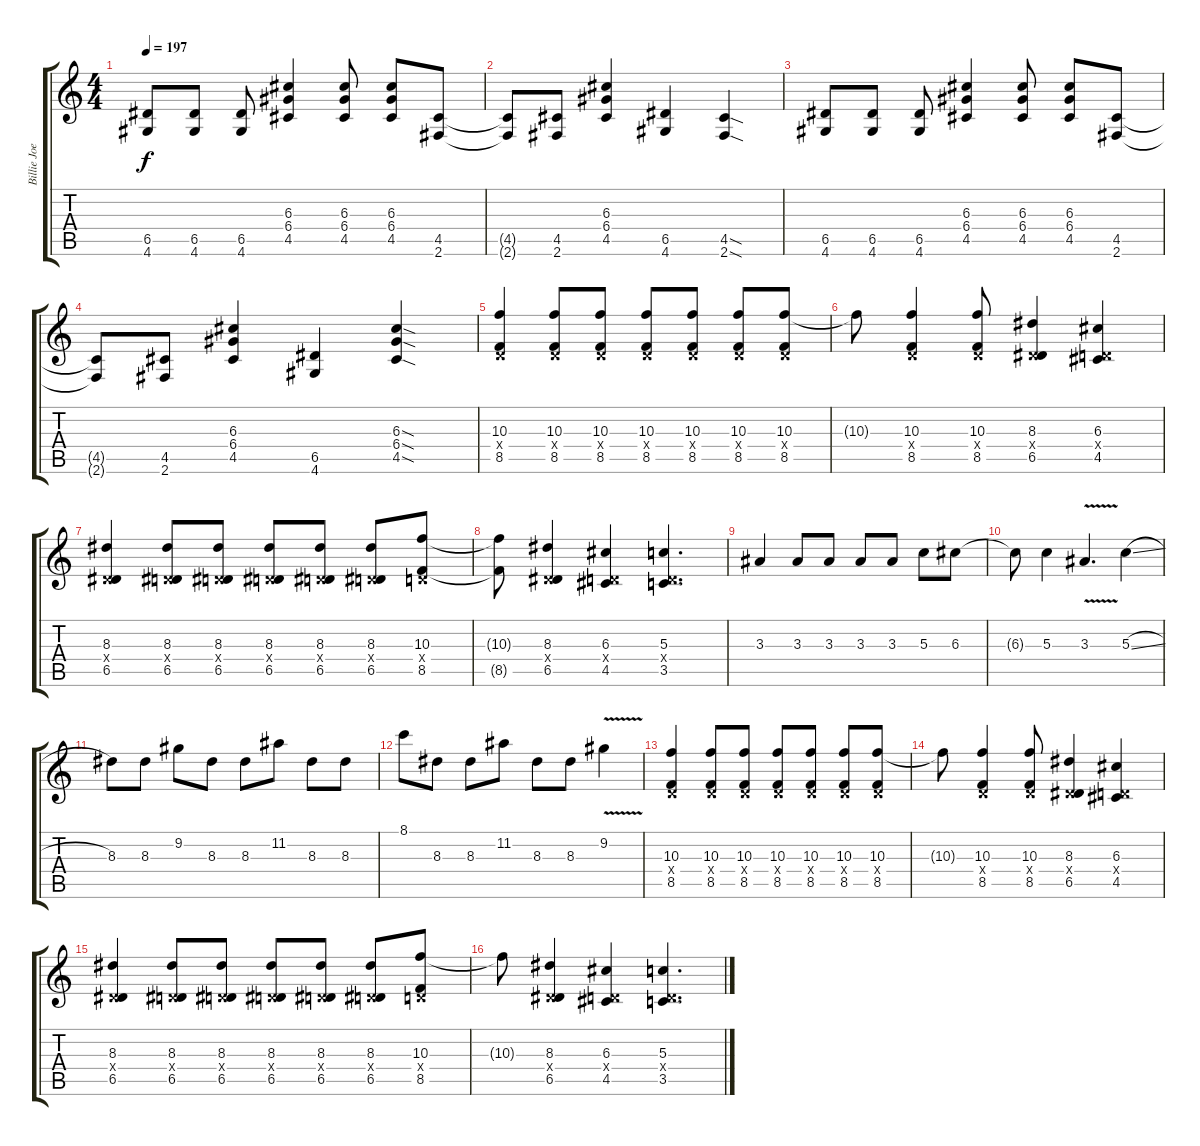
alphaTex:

\track ("Billie Joe (Guitar 1)" "Billie Joe") {instrument overdrivenguitar}
\staff {score tabs}
\tuning (E4 B3 G3 D3 A2 E2) {hide}
\ts (4 4)
\tempo 197
\clef g2
\ks c
(6.5 4.6).8{dy f balance 8} (6.5 4.6).8 (6.5 4.6).8 (6.3 6.4 4.5).4 (6.3 6.4 4.5).8 (6.3 6.4 4.5).8 (4.5 2.6).8 |
(4.5{t} 2.6{t}).8 (4.5 2.6).8 (6.3 6.4 4.5).4 (6.5 4.6).4 (4.5{sod} 2.6{sod}).4 |
(6.5 4.6).8 (6.5 4.6).8 (6.5 4.6).8 (6.3 6.4 4.5).4 (6.3 6.4 4.5).8 (6.3 6.4 4.5).8 (4.5 2.6).8 |
(4.5{t} 2.6{t}).8 (4.5 2.6).8 (6.3 6.4 4.5).4 (6.5 4.6).4 (6.3{sod} 6.4{sod} 4.5{sod}).4 |
(10.3 0.4{x} 8.5).4 (10.3 0.4{x} 8.5).8 (10.3 0.4{x} 8.5).8 (10.3 0.4{x} 8.5).8 (10.3 0.4{x} 8.5).8 (10.3 0.4{x} 8.5).8 (10.3 0.4{x} 8.5).8 |
10.3{t}.8 (10.3 0.4{x} 8.5).4 (10.3 0.4{x} 8.5).8 (8.3 0.4{x} 6.5).4 (6.3 0.4{x} 4.5).4 |
(8.3 0.4{x} 6.5).4 (8.3 0.4{x} 6.5).8 (8.3 0.4{x} 6.5).8 (8.3 0.4{x} 6.5).8 (8.3 0.4{x} 6.5).8 (8.3 0.4{x} 6.5).8 (10.3 0.4{x} 8.5).8 |
(10.3{t} 8.5{t}).8 (8.3 0.4{x} 6.5).4 (6.3 0.4{x} 4.5).4 (5.3 0.4{x} 3.5).4{d} |
3.3.4 3.3.8 3.3.8 3.3.8 3.3.8 5.3.8 6.3.8 |
6.3{t}.8 5.3.4 3.3{v}.4{d} 5.3{sl}.4 |
8.3.8 8.3.8 9.2.8 8.3.8 8.3.8 11.2.8 8.3.8 8.3.8 |
8.1.8 8.3.8 8.3.8 11.2.8 8.3.8 8.3.8 9.2{v}.4 |
(10.3 0.4{x} 8.5).4 (10.3 0.4{x} 8.5).8 (10.3 0.4{x} 8.5).8 (10.3 0.4{x} 8.5).8 (10.3 0.4{x} 8.5).8 (10.3 0.4{x} 8.5).8 (10.3 0.4{x} 8.5).8 |
10.3{t}.8 (10.3 0.4{x} 8.5).4 (10.3 0.4{x} 8.5).8 (8.3 0.4{x} 6.5).4 (6.3 0.4{x} 4.5).4 |
(8.3 0.4{x} 6.5).4 (8.3 0.4{x} 6.5).8 (8.3 0.4{x} 6.5).8 (8.3 0.4{x} 6.5).8 (8.3 0.4{x} 6.5).8 (8.3 0.4{x} 6.5).8 (10.3 0.4{x} 8.5).8 |
10.3{t}.8 (8.3 0.4{x} 6.5).4 (6.3 0.4{x} 4.5).4 (5.3 0.4{x} 3.5).4{d}
